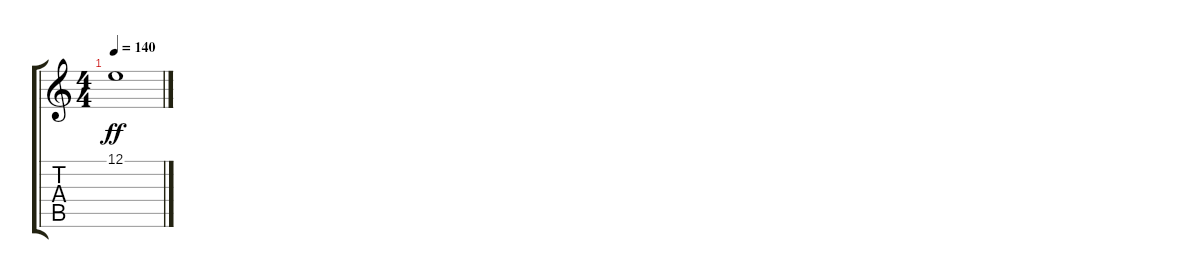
\track "" {instrument piccolo}
\staff {score tabs}
\tuning (E4 B3 G3 D3 A2 E2) {hide}
\ts (4 4)
\tempo 140
\clef g2
\ks c
12.1.1{dy ff}
